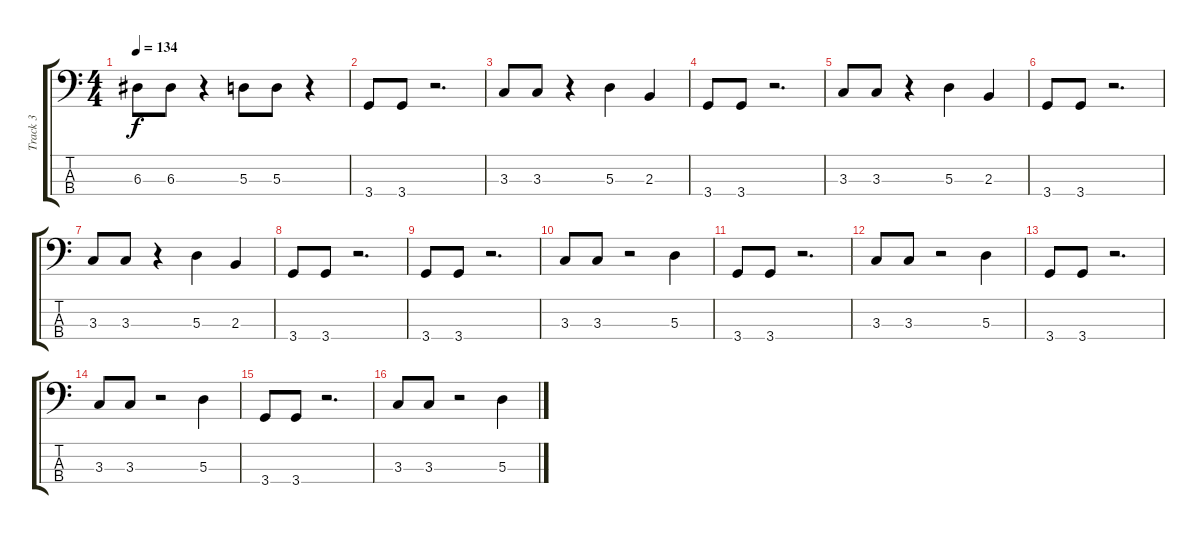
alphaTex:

\track ("Track 3" "Track 3") {instrument electricbassfinger}
\staff {score tabs}
\tuning (G2 D2 A1 E1) {hide}
\ts (4 4)
\tempo 134
\clef f4
\ks c
6.3.8{dy f} 6.3.8 r.4 5.3.8 5.3.8 r.4 |
3.4.8 3.4.8 r.2{d} |
3.3.8 3.3.8 r.4 5.3.4 2.3.4 |
3.4.8 3.4.8 r.2{d} |
3.3.8 3.3.8 r.4 5.3.4 2.3.4 |
3.4.8 3.4.8 r.2{d} |
3.3.8 3.3.8 r.4 5.3.4 2.3.4 |
3.4.8 3.4.8 r.2{d} |
3.4.8 3.4.8 r.2{d} |
3.3.8 3.3.8 r.2 5.3.4 |
3.4.8 3.4.8 r.2{d} |
3.3.8 3.3.8 r.2 5.3.4 |
3.4.8 3.4.8 r.2{d} |
3.3.8 3.3.8 r.2 5.3.4 |
3.4.8 3.4.8 r.2{d} |
3.3.8 3.3.8 r.2 5.3.4
